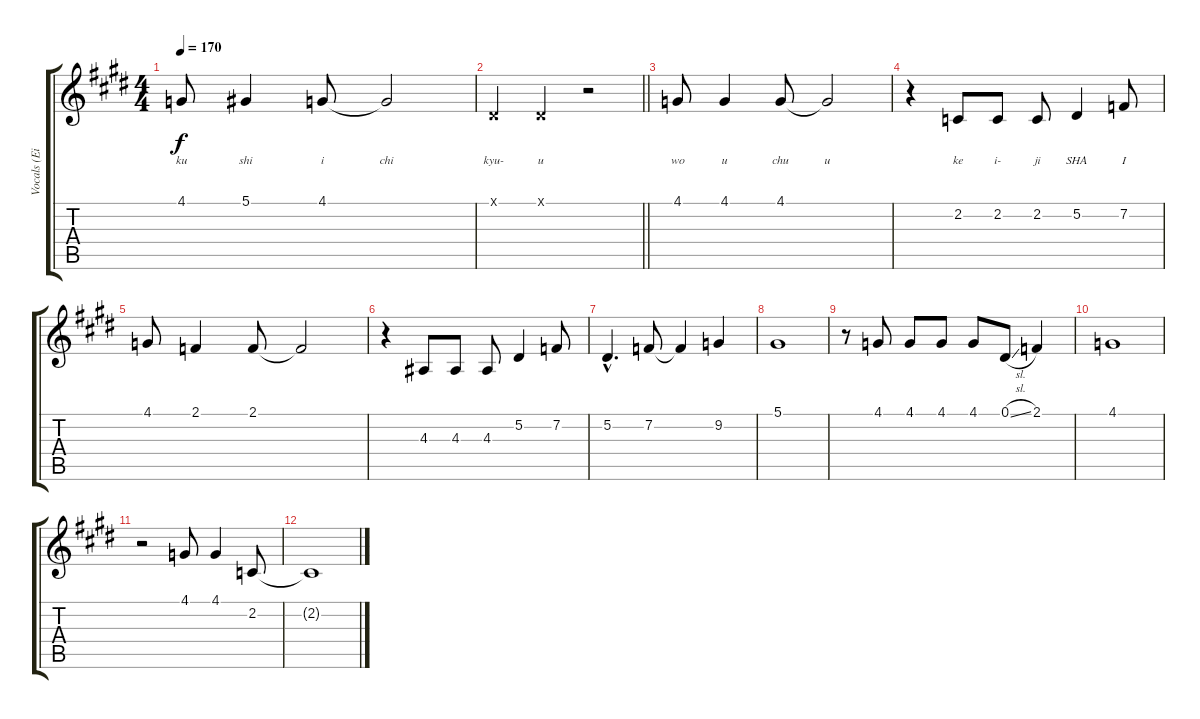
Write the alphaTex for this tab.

\track ("Vocals (Eizo)" "Vocals (Ei") {instrument flute}
\staff {score tabs}
\tuning (Eb4 Bb3 Gb3 Db3 Ab2 Eb2) {hide}
\ts (4 4)
\tempo 170
\clef g2
\ks e
4.1.8{lyrics (0 "ku") lyrics (1 "") lyrics (2 "") lyrics (3 "") lyrics (4 "") dy f} 5.1.4{lyrics (0 "shi") lyrics (1 "") lyrics (2 "") lyrics (3 "") lyrics (4 "")} 4.1.8{lyrics (0 "i") lyrics (1 "") lyrics (2 "") lyrics (3 "") lyrics (4 "")} 4.1{t}.2{lyrics (0 "chi") lyrics (1 "") lyrics (2 "") lyrics (3 "") lyrics (4 "")} |
\barLineRight lightlight
0.1{x}.4{lyrics (0 "kyu-") lyrics (1 "") lyrics (2 "") lyrics (3 "") lyrics (4 "")} 0.1{x}.4{lyrics (0 "u") lyrics (1 "") lyrics (2 "") lyrics (3 "") lyrics (4 "")} r.2 |
4.1.8{lyrics (0 "wo") lyrics (1 "") lyrics (2 "") lyrics (3 "") lyrics (4 "")} 4.1.4{lyrics (0 "u") lyrics (1 "") lyrics (2 "") lyrics (3 "") lyrics (4 "")} 4.1.8{lyrics (0 "chu") lyrics (1 "") lyrics (2 "") lyrics (3 "") lyrics (4 "")} 4.1{t}.2{lyrics (0 "u") lyrics (1 "") lyrics (2 "") lyrics (3 "") lyrics (4 "")} |
r.4 2.2.8{lyrics (0 "ke") lyrics (1 "") lyrics (2 "") lyrics (3 "") lyrics (4 "")} 2.2.8{lyrics (0 "i-") lyrics (1 "") lyrics (2 "") lyrics (3 "") lyrics (4 "")} 2.2.8{lyrics (0 "ji") lyrics (1 "") lyrics (2 "") lyrics (3 "") lyrics (4 "")} 5.2.4{lyrics (0 "SHA") lyrics (1 "") lyrics (2 "") lyrics (3 "") lyrics (4 "")} 7.2.8{lyrics (0 "I") lyrics (1 "") lyrics (2 "") lyrics (3 "") lyrics (4 "")} |
4.1.8 2.1.4 2.1.8 2.1{t}.2 |
r.4 4.3.8 4.3.8 4.3.8 5.2.4 7.2.8 |
5.2{hac}.4{d} 7.2.8 7.2{t}.4 9.2.4 |
5.1.1 |
r.8 4.1.8 4.1.8 4.1.8 4.1.8 0.1{sl}.8 2.1.4 |
4.1.1 |
r.2 4.1.8 4.1.4 2.2.8 |
2.2{t}.1
